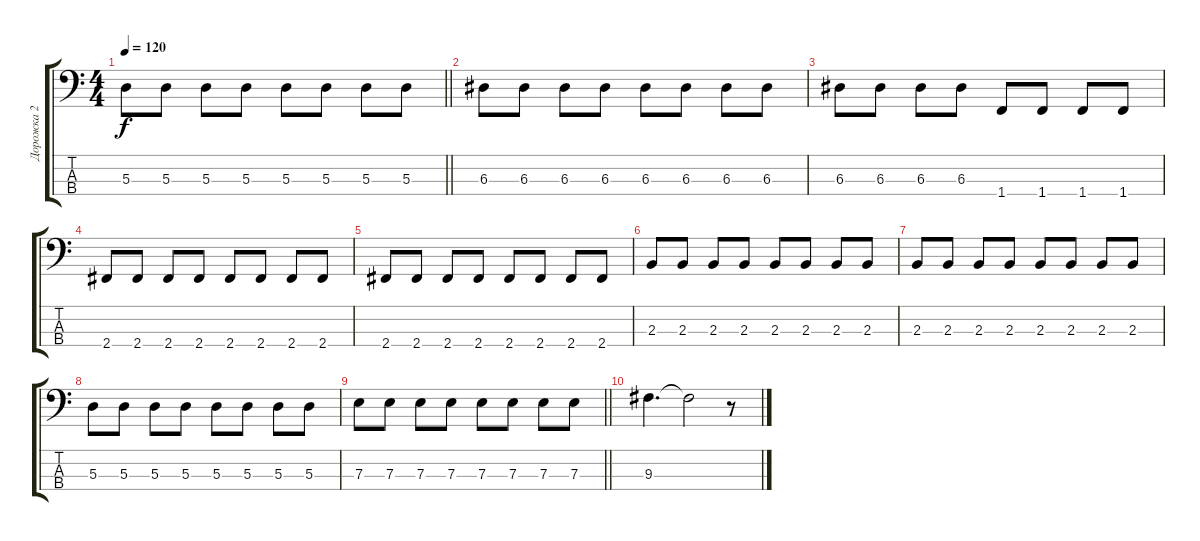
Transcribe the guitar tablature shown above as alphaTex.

\track ("Дорожка 2" "Дорожка 2") {instrument electricbassfinger}
\staff {score tabs}
\tuning (G2 D2 A1 E1) {hide}
\ts (4 4)
\tempo 120
\clef f4
\barLineRight lightlight
\ks c
5.3.8{dy f} 5.3.8 5.3.8 5.3.8 5.3.8 5.3.8 5.3.8 5.3.8 |
6.3.8 6.3.8 6.3.8 6.3.8 6.3.8 6.3.8 6.3.8 6.3.8 |
6.3.8 6.3.8 6.3.8 6.3.8 1.4.8 1.4.8 1.4.8 1.4.8 |
2.4.8 2.4.8 2.4.8 2.4.8 2.4.8 2.4.8 2.4.8 2.4.8 |
2.4.8 2.4.8 2.4.8 2.4.8 2.4.8 2.4.8 2.4.8 2.4.8 |
2.3.8 2.3.8 2.3.8 2.3.8 2.3.8 2.3.8 2.3.8 2.3.8 |
2.3.8 2.3.8 2.3.8 2.3.8 2.3.8 2.3.8 2.3.8 2.3.8 |
5.3.8 5.3.8 5.3.8 5.3.8 5.3.8 5.3.8 5.3.8 5.3.8 |
\barLineRight lightlight
7.3.8 7.3.8 7.3.8 7.3.8 7.3.8 7.3.8 7.3.8 7.3.8 |
9.3.4{d} 9.3{t}.2 r.8
